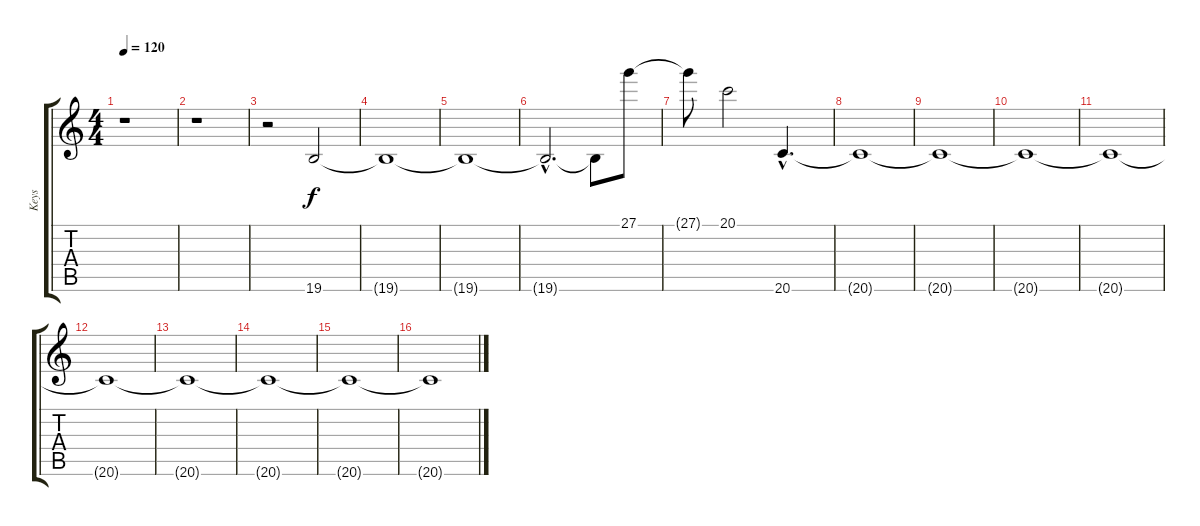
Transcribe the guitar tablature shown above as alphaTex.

\track ("Keys" "Keys") {instrument pad4choir}
\staff {score tabs}
\tuning (E4 B3 G3 D3 A2 E2) {hide}
\ts (4 4)
\tempo 120
\clef g2
\ks c
r.1{dy f instrument pad4choir} |
r.1 |
r.2 19.6.2{instrument helicopter} |
19.6{t}.1 |
19.6{t}.1 |
19.6{hac t}.2{d} 19.6{t}.8 27.1.8 |
27.1{t}.8 20.1.2 20.6{hac}.4{d} |
20.6{t}.1 |
20.6{t}.1 |
20.6{t}.1 |
20.6{t}.1 |
20.6{t}.1 |
20.6{t}.1 |
20.6{t}.1 |
20.6{t}.1 |
20.6{t}.1
